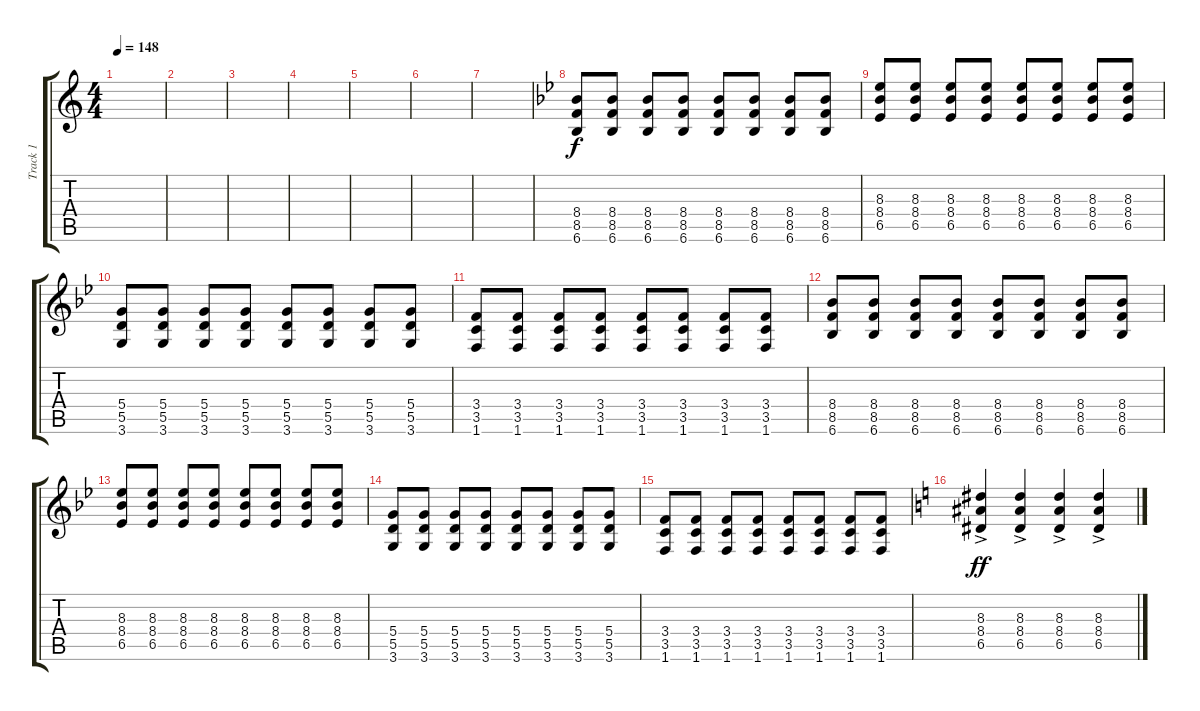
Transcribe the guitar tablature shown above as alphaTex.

\track ("Track 1" "Track 1") {instrument distortionguitar}
\staff {score tabs}
\tuning (E4 B3 G3 D3 A2 E2) {hide}
\ts (4 4)
\tempo 148
\clef g2
\ks c
|
|
|
|
|
|
|
\ks bb
(8.4 8.5 6.6).8 (8.4 8.5 6.6).8 (8.4 8.5 6.6).8 (8.4 8.5 6.6).8 (8.4 8.5 6.6).8 (8.4 8.5 6.6).8 (8.4 8.5 6.6).8 (8.4 8.5 6.6).8 |
(8.3 8.4 6.5).8 (8.3 8.4 6.5).8 (8.3 8.4 6.5).8 (8.3 8.4 6.5).8 (8.3 8.4 6.5).8 (8.3 8.4 6.5).8 (8.3 8.4 6.5).8 (8.3 8.4 6.5).8 |
(5.4 5.5 3.6).8 (5.4 5.5 3.6).8 (5.4 5.5 3.6).8 (5.4 5.5 3.6).8 (5.4 5.5 3.6).8 (5.4 5.5 3.6).8 (5.4 5.5 3.6).8 (5.4 5.5 3.6).8 |
(3.4 3.5 1.6).8 (3.4 3.5 1.6).8 (3.4 3.5 1.6).8 (3.4 3.5 1.6).8 (3.4 3.5 1.6).8 (3.4 3.5 1.6).8 (3.4 3.5 1.6).8 (3.4 3.5 1.6).8 |
(8.4 8.5 6.6).8 (8.4 8.5 6.6).8 (8.4 8.5 6.6).8 (8.4 8.5 6.6).8 (8.4 8.5 6.6).8 (8.4 8.5 6.6).8 (8.4 8.5 6.6).8 (8.4 8.5 6.6).8 |
(8.3 8.4 6.5).8 (8.3 8.4 6.5).8 (8.3 8.4 6.5).8 (8.3 8.4 6.5).8 (8.3 8.4 6.5).8 (8.3 8.4 6.5).8 (8.3 8.4 6.5).8 (8.3 8.4 6.5).8 |
(5.4 5.5 3.6).8 (5.4 5.5 3.6).8 (5.4 5.5 3.6).8 (5.4 5.5 3.6).8 (5.4 5.5 3.6).8 (5.4 5.5 3.6).8 (5.4 5.5 3.6).8 (5.4 5.5 3.6).8 |
(3.4 3.5 1.6).8 (3.4 3.5 1.6).8 (3.4 3.5 1.6).8 (3.4 3.5 1.6).8 (3.4 3.5 1.6).8 (3.4 3.5 1.6).8 (3.4 3.5 1.6).8 (3.4 3.5 1.6).8 |
\ks c
(8.3{ac} 8.4{ac} 6.5{ac}).4{dy ff} (8.3{ac} 8.4{ac} 6.5{ac}).4 (8.3{ac} 8.4{ac} 6.5{ac}).4 (8.3{ac} 8.4{ac} 6.5{ac}).4
